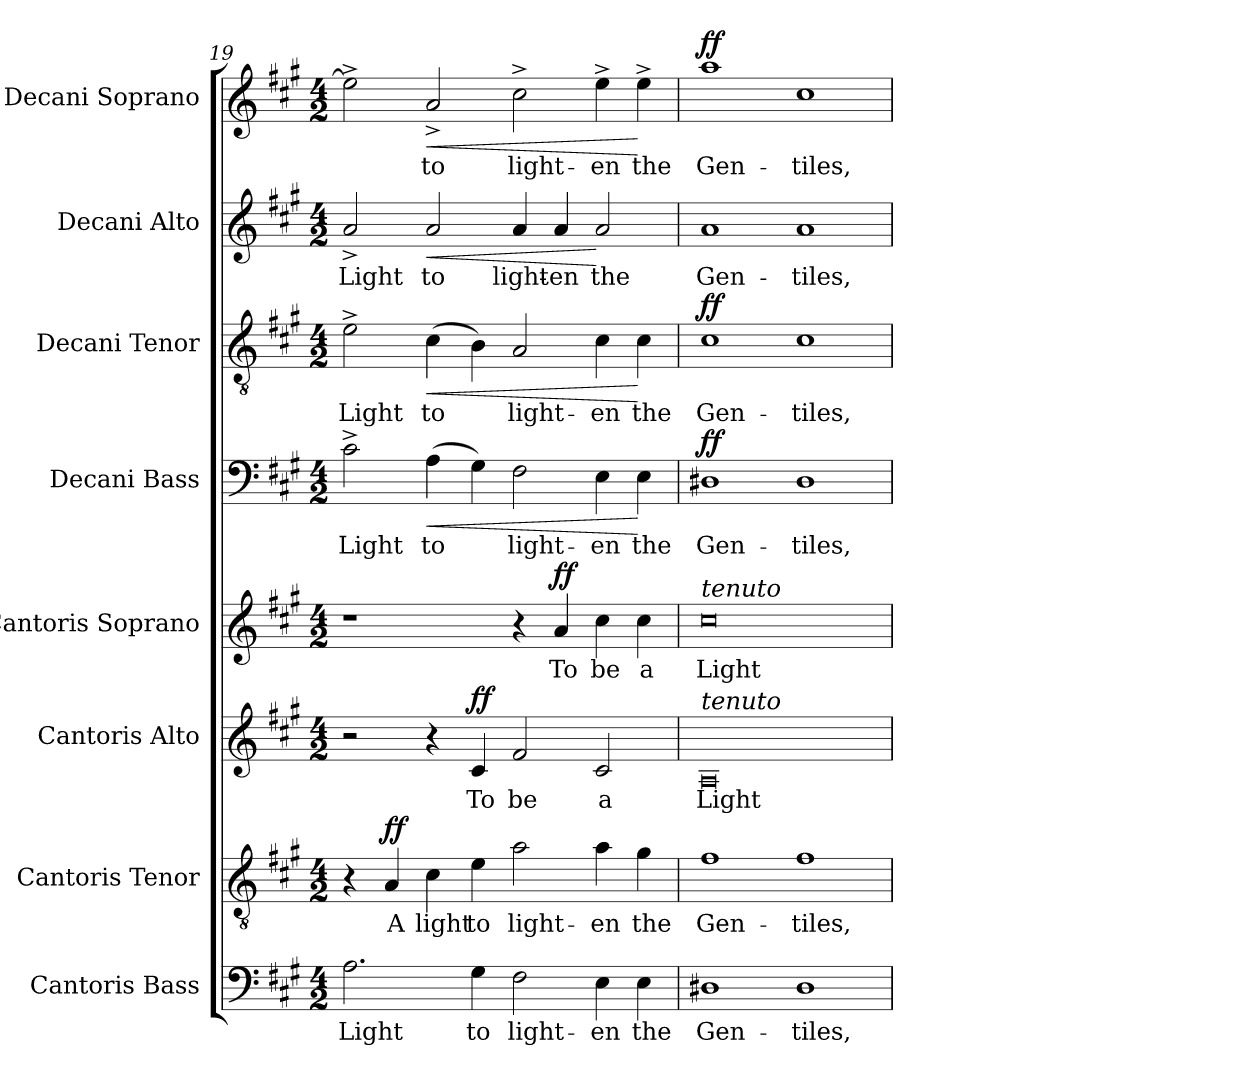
**kern	**text	**kern	**text	**dynam	**kern	**text	**dynam	**kern	**text	**dynam	**kern	**text	**dynam	**kern	**text	**dynam	**kern	**text	**dynam	**kern	**text	**dynam
*part8	*part8	*part7	*part7	*part7	*part6	*part6	*part6	*part5	*part5	*part5	*part4	*part4	*part4	*part3	*part3	*part3	*part2	*part2	*part2	*part1	*part1	*part1
*staff8	*staff8	*staff7	*staff7	*staff7	*staff6	*staff6	*staff6	*staff5	*staff5	*staff5	*staff4	*staff4	*staff4	*staff3	*staff3	*staff3	*staff2	*staff2	*staff2	*staff1	*staff1	*staff1
*I"Cantoris Bass	*	*I"Cantoris Tenor	*	*	*I"Cantoris Alto	*	*	*I"Cantoris Soprano	*	*	*I"Decani Bass	*	*	*I"Decani Tenor	*	*	*I"Decani Alto	*	*	*I"Decani Soprano	*	*
*I'Can. B.	*	*I'Can. T.	*	*	*I'Can. A.	*	*	*I'Can. S.	*	*	*I'Dec. B.	*	*	*I'Dec. T.	*	*	*I'Dec. A.	*	*	*I'Dec. S.	*	*
*clefF4	*	*clefGv2	*	*	*clefG2	*	*	*clefG2	*	*	*clefF4	*	*	*clefGv2	*	*	*clefG2	*	*	*clefG2	*	*
*	*	*ITrd7c12	*	*	*	*	*	*	*	*	*	*	*	*ITrd7c12	*	*	*	*	*	*	*	*
*k[f#c#g#]	*	*k[f#c#g#]	*	*	*k[f#c#g#]	*	*	*k[f#c#g#]	*	*	*k[f#c#g#]	*	*	*k[f#c#g#]	*	*	*k[f#c#g#]	*	*	*k[f#c#g#]	*	*
*A:	*	*A:	*	*	*A:	*	*	*A:	*	*	*A:	*	*	*A:	*	*	*A:	*	*	*A:	*	*
*M4/2	*	*M4/2	*	*	*M4/2	*	*	*M4/2	*	*	*M4/2	*	*	*M4/2	*	*	*M4/2	*	*	*M4/2	*	*
=19	=19	=19	=19	=19	=19	=19	=19	=19	=19	=19	=19	=19	=19	=19	=19	=19	=19	=19	=19	=19	=19	=19
!	!LO:LY:b:color=#000000	!	!	!	!	!	!	!	!	!	!	!	!	!	!	!	!	!	!	!	!	!
!	!	!	!	!	!	!	!	!	!	!	!	!LO:LY:b:color=#000000	!	!	!	!	!	!	!	!	!	!
!	!	!	!	!	!	!	!	!	!	!	!	!	!	!	!LO:LY:b:color=#000000	!	!	!	!	!	!	!
!	!	!	!	!	!	!	!	!	!	!	!	!	!	!	!	!	!	!LO:LY:b:color=#000000	!	!	!	!
2.Ai\	Light	4r	.	.	2r	.	.	1r	.	.	2c#^i\	Light	.	2E^i\	Light	.	2a^i/	Light	.	2ee^i\]	.	.
!	!	!	!LO:LY:b:color=#000000	!	!	!	!	!	!	!	!	!	!	!	!	!	!	!	!	!	!	!
.	.	4AAi/	A	ff	.	.	.	.	.	.	.	.	.	.	.	.	.	.	.	.	.	.
!	!	!	!LO:LY:b:color=#000000	!	!	!	!	!	!	!	!	!	!	!	!	!	!	!	!	!	!	!
!	!	!	!	!	!	!	!	!	!	!	!	!LO:LY:b:color=#000000	!LO:HP:b	!	!	!	!	!	!	!	!	!
!	!	!	!	!	!	!	!	!	!	!	!	!	!	!	!LO:LY:b:color=#000000	!LO:HP:b	!	!	!	!	!	!
!	!	!	!	!	!	!	!	!	!	!	!	!	!	!	!	!	!	!LO:LY:b:color=#000000	!LO:HP:b	!	!	!
!	!	!	!	!	!	!	!	!	!	!	!	!	!	!	!	!	!	!	!	!	!LO:LY:b:color=#000000	!LO:HP:b
.	.	4C#i\	light	.	4r	.	.	.	.	.	(4Ai\	to	<	(4C#i\	to	<	2ai/	to	<	2a^i/	to	<
!	!LO:LY:b:color=#000000	!	!	!	!	!	!	!	!	!	!	!	!	!	!	!	!	!	!	!	!	!
!	!	!	!LO:LY:b:color=#000000	!	!	!	!	!	!	!	!	!	!	!	!	!	!	!	!	!	!	!
!	!	!	!	!	!	!LO:LY:b:color=#000000	!	!	!	!	!	!	!	!	!	!	!	!	!	!	!	!
4G#i\	to	4Ei\	to	.	4c#i/	To	ff	.	.	.	4G#i\)	.	.	4BBi\)	.	.	.	.	.	.	.	.
!	!LO:LY:b:color=#000000	!	!	!	!	!	!	!	!	!	!	!	!	!	!	!	!	!	!	!	!	!
!	!	!	!LO:LY:b:color=#000000	!	!	!	!	!	!	!	!	!	!	!	!	!	!	!	!	!	!	!
!	!	!	!	!	!	!LO:LY:b:color=#000000	!	!	!	!	!	!	!	!	!	!	!	!	!	!	!	!
!	!	!	!	!	!	!	!	!	!	!	!	!LO:LY:b:color=#000000	!	!	!	!	!	!	!	!	!	!
!	!	!	!	!	!	!	!	!	!	!	!	!	!	!	!LO:LY:b:color=#000000	!	!	!	!	!	!	!
!	!	!	!	!	!	!	!	!	!	!	!	!	!	!	!	!	!	!LO:LY:b:color=#000000	!	!	!	!
!	!	!	!	!	!	!	!	!	!	!	!	!	!	!	!	!	!	!	!	!	!LO:LY:b:color=#000000	!
2F#i\	light-	2Ai\	light-	.	2f#i/	be	.	4r	.	.	2F#i\	light-	.	2AAi/	light-	.	4ai/	light-	.	2cc#^i\	light-	.
!	!	!	!	!	!	!	!	!	!LO:LY:b:color=#000000	!	!	!	!	!	!	!	!	!	!	!	!	!
!	!	!	!	!	!	!	!	!	!	!	!	!	!	!	!	!	!	!LO:LY:b:color=#000000	!	!	!	!
.	.	.	.	.	.	.	.	4ai/	To	ff	.	.	.	.	.	.	4ai/	-en	.	.	.	.
!	!LO:LY:b:color=#000000	!	!	!	!	!	!	!	!	!	!	!	!	!	!	!	!	!	!	!	!	!
!	!	!	!LO:LY:b:color=#000000	!	!	!	!	!	!	!	!	!	!	!	!	!	!	!	!	!	!	!
!	!	!	!	!	!	!LO:LY:b:color=#000000	!	!	!	!	!	!	!	!	!	!	!	!	!	!	!	!
!	!	!	!	!	!	!	!	!	!LO:LY:b:color=#000000	!	!	!	!	!	!	!	!	!	!	!	!	!
!	!	!	!	!	!	!	!	!	!	!	!	!LO:LY:b:color=#000000	!	!	!	!	!	!	!	!	!	!
!	!	!	!	!	!	!	!	!	!	!	!	!	!	!	!LO:LY:b:color=#000000	!	!	!	!	!	!	!
!	!	!	!	!	!	!	!	!	!	!	!	!	!	!	!	!	!	!LO:LY:b:color=#000000	!	!	!	!
!	!	!	!	!	!	!	!	!	!	!	!	!	!	!	!	!	!	!	!	!	!LO:LY:b:color=#000000	!
4Ei\	-en	4Ai\	-en	.	2c#i/	a	.	4cc#i\	be	.	4Ei\	-en	.	4C#i\	-en	.	2ai/	the	[	4ee^i\	-en	.
!	!LO:LY:b:color=#000000	!	!	!	!	!	!	!	!	!	!	!	!	!	!	!	!	!	!	!	!	!
!	!	!	!LO:LY:b:color=#000000	!	!	!	!	!	!	!	!	!	!	!	!	!	!	!	!	!	!	!
!	!	!	!	!	!	!	!	!	!LO:LY:b:color=#000000	!	!	!	!	!	!	!	!	!	!	!	!	!
!	!	!	!	!	!	!	!	!	!	!	!	!LO:LY:b:color=#000000	!	!	!	!	!	!	!	!	!	!
!	!	!	!	!	!	!	!	!	!	!	!	!	!	!	!LO:LY:b:color=#000000	!	!	!	!	!	!	!
!	!	!	!	!	!	!	!	!	!	!	!	!	!	!	!	!	!	!	!	!	!LO:LY:b:color=#000000	!
4Ei\	the	4G#i\	the	.	.	.	.	4cc#i\	a	.	4Ei\	the	[	4C#i\	the	[	.	.	.	4ee^i\	the	[
!!LO:LB:g=z
=20	=20	=20	=20	=20	=20	=20	=20	=20	=20	=20	=20	=20	=20	=20	=20	=20	=20	=20	=20	=20	=20	=20
!	!LO:LY:b:color=#000000	!	!	!	!	!	!	!	!	!	!	!	!	!	!	!	!	!	!	!	!	!
!	!	!	!LO:LY:b:color=#000000	!	!	!	!	!	!	!	!	!	!	!	!	!	!	!	!	!	!	!
!	!	!	!	!	!	!LO:LY:b:color=#000000	!	!	!	!	!	!	!	!	!	!	!	!	!	!	!	!
!	!	!	!	!	!	!	!	!	!LO:LY:b:color=#000000	!	!	!	!	!	!	!	!	!	!	!	!	!
!	!	!	!	!	!	!	!	!	!	!	!	!LO:LY:b:color=#000000	!	!	!	!	!	!	!	!	!	!
!	!	!	!	!	!	!	!	!	!	!	!	!	!	!	!LO:LY:b:color=#000000	!	!	!	!	!	!	!
!	!	!	!	!	!	!	!	!	!	!	!	!	!	!	!	!	!	!LO:LY:b:color=#000000	!	!	!	!
!	!	!	!	!	!	!	!	!LO:TX:a:i:t=tenuto	!	!	!	!	!	!	!	!	!	!	!	!	!	!
!	!	!	!	!	!LO:TX:a:i:t=tenuto	!	!	!	!	!	!	!	!	!	!	!	!	!	!	!	!	!
!	!	!	!	!	!	!	!	!	!	!	!	!	!	!	!	!	!	!	!	!	!LO:LY:b:color=#000000	!
1D#Xi	Gen-	1F#i	Gen-	.	0Ai	Light	.	0cc#i	Light	.	1D#Xi	Gen-	ff	1C#i	Gen-	ff	1ai	Gen-	.	1aai	Gen-	ff
!	!LO:LY:b:color=#000000	!	!	!	!	!	!	!	!	!	!	!	!	!	!	!	!	!	!	!	!	!
!	!	!	!LO:LY:b:color=#000000	!	!	!	!	!	!	!	!	!	!	!	!	!	!	!	!	!	!	!
!	!	!	!	!	!	!	!	!	!	!	!	!LO:LY:b:color=#000000	!	!	!	!	!	!	!	!	!	!
!	!	!	!	!	!	!	!	!	!	!	!	!	!	!	!LO:LY:b:color=#000000	!	!	!	!	!	!	!
!	!	!	!	!	!	!	!	!	!	!	!	!	!	!	!	!	!	!LO:LY:b:color=#000000	!	!	!	!
!	!	!	!	!	!	!	!	!	!	!	!	!	!	!	!	!	!	!	!	!	!LO:LY:b:color=#000000	!
1D#i	-tiles,	1F#i	-tiles,	.	.	.	.	.	.	.	1D#i	-tiles,	.	1C#i	-tiles,	.	1ai	-tiles,	.	1cc#i	-tiles,	.
=	=	=	=	=	=	=	=	=	=	=	=	=	=	=	=	=	=	=	=	=	=	=
*-	*-	*-	*-	*-	*-	*-	*-	*-	*-	*-	*-	*-	*-	*-	*-	*-	*-	*-	*-	*-	*-	*-
